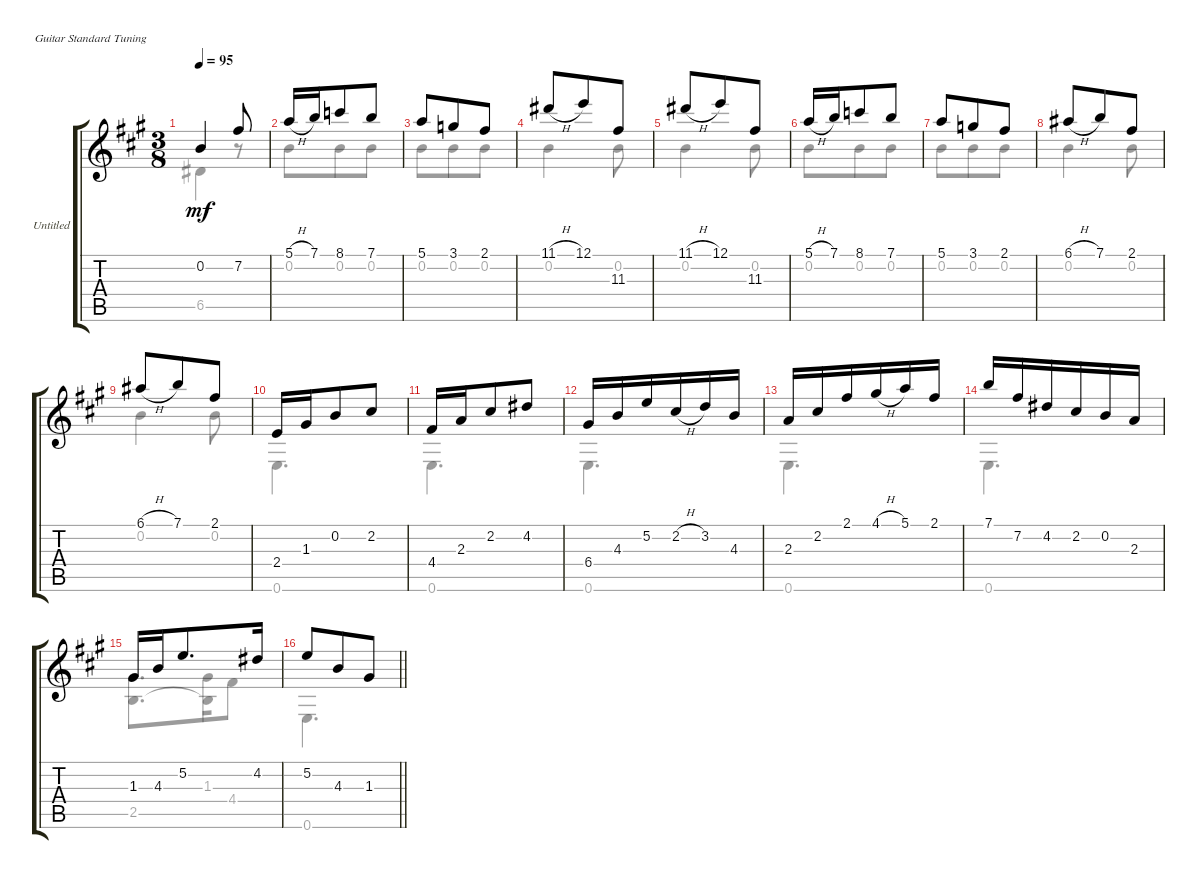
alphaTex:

\bracketExtendMode groupsimilarinstruments
\firstSystemTrackNameOrientation horizontal
\otherSystemsTrackNameOrientation horizontal
\track ("Untitled" "Untitled") {instrument acousticguitarnylon}
\staff {score tabs}
\tuning (E4 B3 G3 D3 A2 E2)
\voice
\ts (3 8)
\tempo 95
\clef g2
\ks a
0.2.4{dy mf} 7.2.8 |
5.1{h}.16 7.1.16 8.1.8 7.1.8 |
5.1.8 3.1.8 2.1.8 |
11.1{h}.8 12.1.8 11.3.8 |
11.1{h}.8 12.1.8 11.3.8 |
5.1{h}.16 7.1.16 8.1.8 7.1.8 |
5.1.8 3.1.8 2.1.8 |
6.1{h}.8 7.1.8 2.1.8 |
6.1{h}.8 7.1.8 2.1.8 |
2.4.16 1.3.16 0.2.8 2.2.8 |
4.4.16 2.3.16 2.2.8 4.2.8 |
6.4.16 4.3.16 5.2.16 2.2{h}.16 3.2.16 4.3.16 |
2.3.16 2.2.16 2.1.16 4.1{h}.16 5.1.16 2.1.16 |
7.1.16 7.2.16 4.2.16 2.2.16 0.2.16 2.3.16 |
1.3.16 4.3.16 5.2.8{d} 4.2.16 |
\barLineRight lightlight
5.2.8 4.3.8 1.3.8
\voice
\clef g2
\ottava regular
\simile none
\ks a
6.5.4{dy mf} r.8 |
0.2.8 0.2.8 0.2.8 |
0.2.8 0.2.8 0.2.8 |
0.2.4 0.2.8 |
0.2.4 0.2.8 |
0.2.8 0.2.8 0.2.8 |
0.2.8 0.2.8 0.2.8 |
0.2.4 0.2.8 |
0.2.4 0.2.8 |
0.6.4{d} |
0.6.4{d} |
0.6.4{d} |
0.6.4{d} |
0.6.4{d} |
(1.3 2.5).8{d} (1.3 2.5{t}).16 4.4.8 |
\barLineRight lightlight
0.6.4{d}
